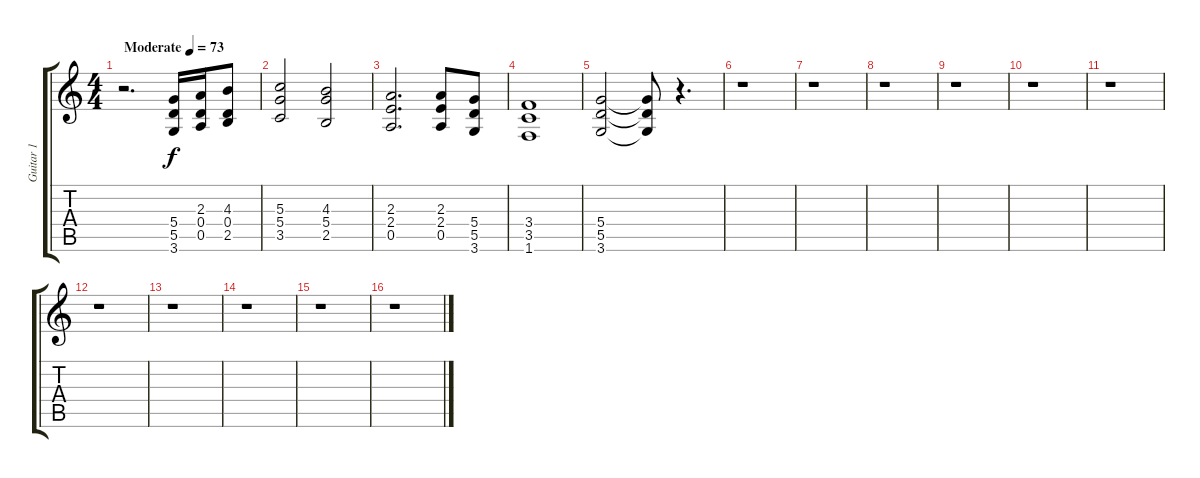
\track ("Guitar 1" "Guitar 1") {instrument overdrivenguitar}
\staff {score tabs}
\tuning (E4 B3 G3 D3 A2 E2) {hide}
\ts (4 4)
\tempo (73 "Moderate")
\clef g2
\ks c
r.2{d dy f instrument overdrivenguitar} (5.4 5.5 3.6).16 (2.3 0.4 0.5).16 (4.3 0.4 2.5).8 |
(5.3 5.4 3.5).2 (4.3 5.4 2.5).2 |
(2.3 2.4 0.5).2{d} (2.3 2.4 0.5).8 (5.4 5.5 3.6).8 |
(3.4 3.5 1.6).1 |
(5.4 5.5 3.6).2 (5.4{t} 5.5{t} 3.6{t}).8 r.4{d} |
r.1 |
r.1 |
r.1 |
r.1 |
r.1 |
r.1 |
r.1 |
r.1 |
r.1 |
r.1 |
r.1
